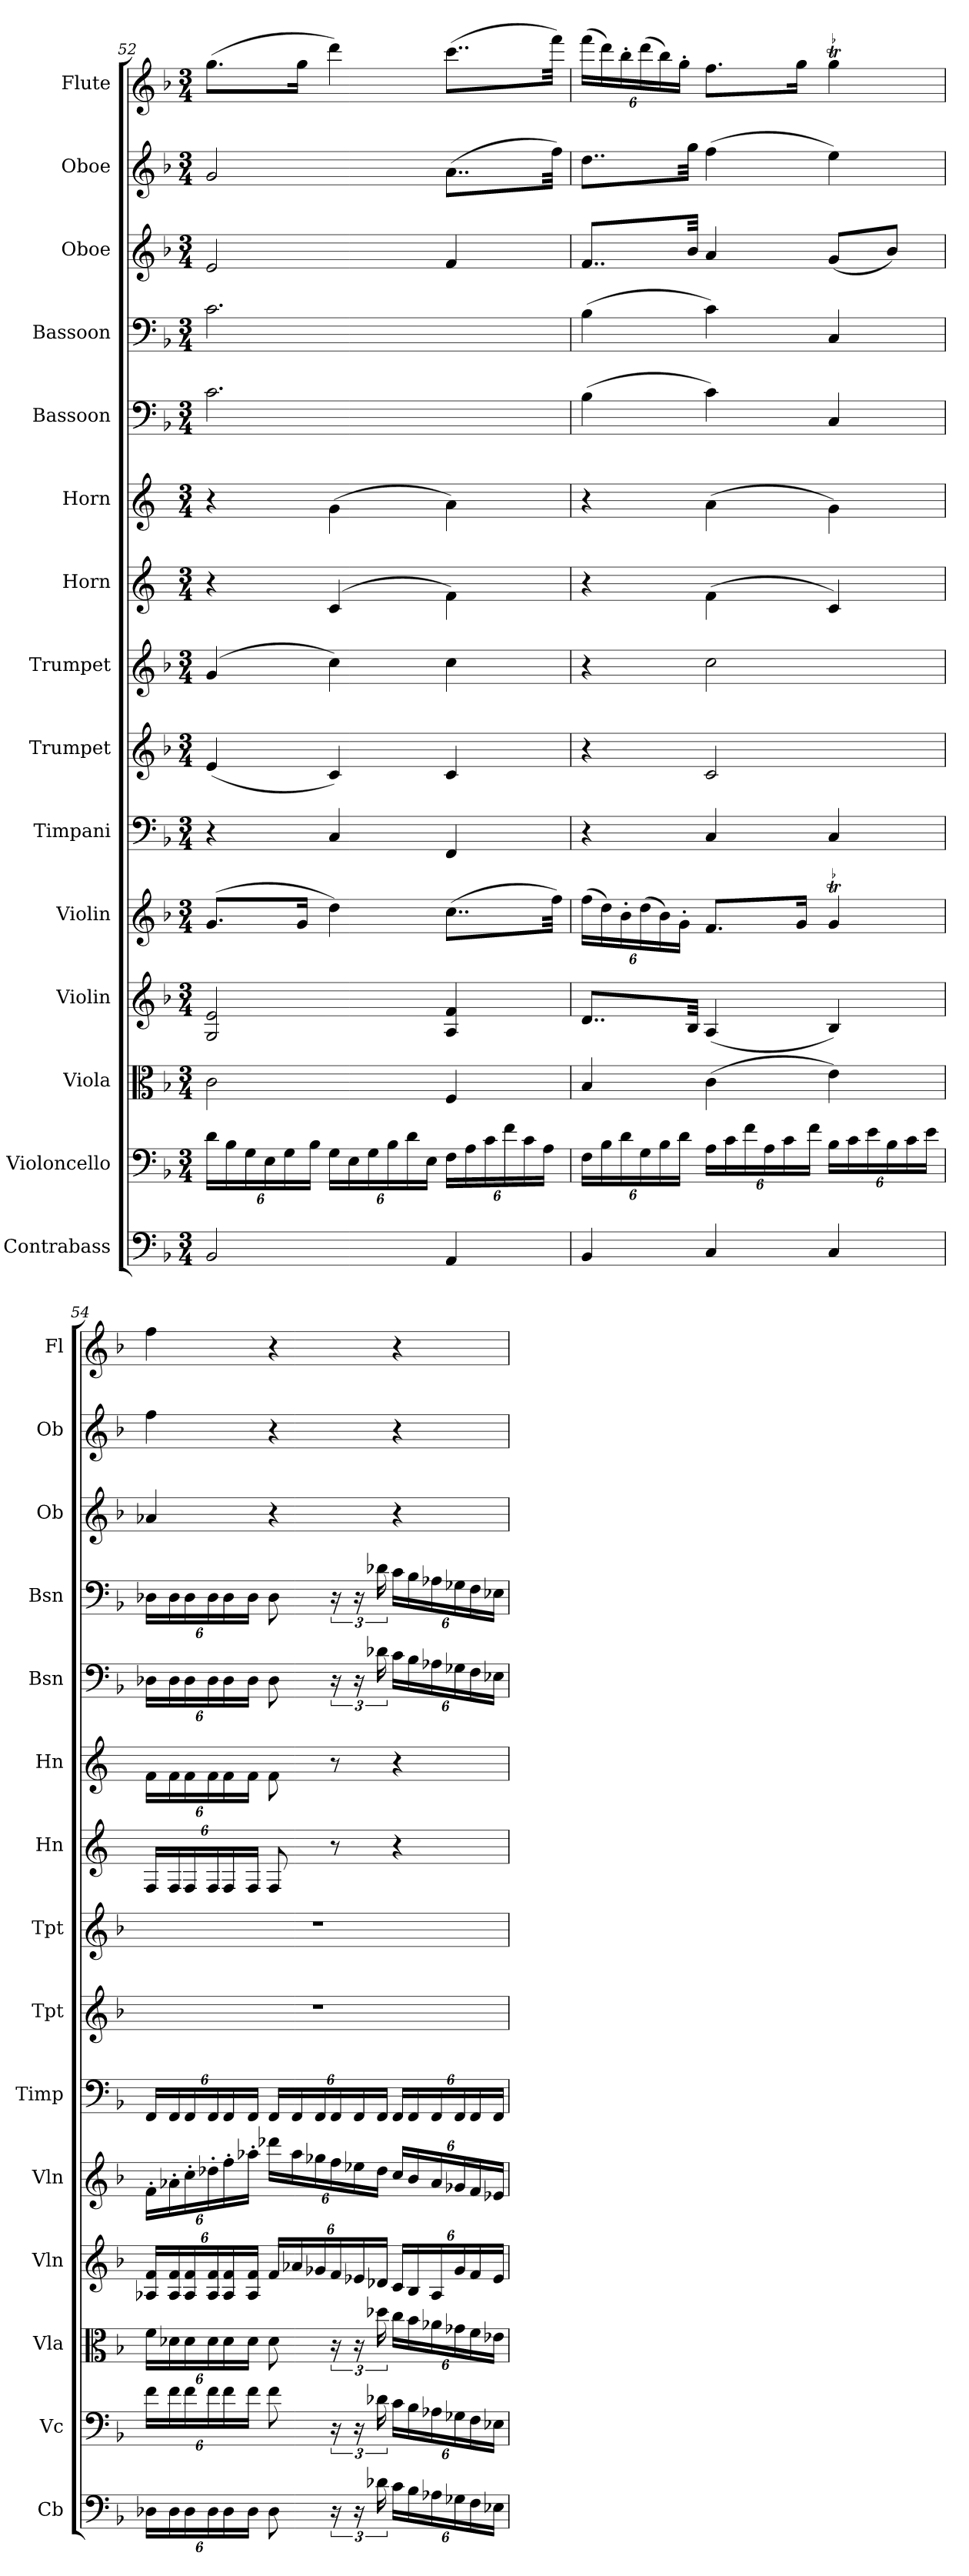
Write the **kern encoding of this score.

**kern	**kern	**kern	**kern	**kern	**kern	**kern	**kern	**kern	**kern	**kern	**kern	**kern	**kern	**kern
*part15	*part14	*part13	*part12	*part11	*part10	*part9	*part8	*part7	*part6	*part5	*part4	*part3	*part2	*part1
*staff15	*staff14	*staff13	*staff12	*staff11	*staff10	*staff9	*staff8	*staff7	*staff6	*staff5	*staff4	*staff3	*staff2	*staff1
*I"Contrabass	*I"Violoncello	*I"Viola	*I"Violin	*I"Violin	*I"Timpani	*I"Trumpet	*I"Trumpet	*I"Horn	*I"Horn	*I"Bassoon	*I"Bassoon	*I"Oboe	*I"Oboe	*I"Flute
*I'Cb	*I'Vc	*I'Vla	*I'Vln	*I'Vln	*I'Timp	*I'Tpt	*I'Tpt	*I'Hn	*I'Hn	*I'Bsn	*I'Bsn	*I'Ob	*I'Ob	*I'Fl
*clefF4	*clefF4	*clefC3	*clefG2	*clefG2	*clefF4	*clefG2	*clefG2	*clefG2	*clefG2	*clefF4	*clefF4	*clefG2	*clefG2	*clefG2
*k[b-]	*k[b-]	*k[b-]	*k[b-]	*k[b-]	*k[b-]	*k[b-]	*k[b-]	*k[]	*k[]	*k[b-]	*k[b-]	*k[b-]	*k[b-]	*k[b-]
*M3/4	*M3/4	*M3/4	*M3/4	*M3/4	*M3/4	*M3/4	*M3/4	*M3/4	*M3/4	*M3/4	*M3/4	*M3/4	*M3/4	*M3/4
=52	=52	=52	=52	=52	=52	=52	=52	=52	=52	=52	=52	=52	=52	=52
2BB-/	24d\LL	2c\	2G/ 2e/	(8.g/L	4r	(4e/	(4g/	4r	4r	2.c\	2.c\	2e/	2g/	(8.gg\L
.	24B-\	.	.	.	.	.	.	.	.	.	.	.	.	.
.	24G\	.	.	.	.	.	.	.	.	.	.	.	.	.
.	24E\	.	.	.	.	.	.	.	.	.	.	.	.	.
.	24G\	.	.	.	.	.	.	.	.	.	.	.	.	.
.	.	.	.	16g/Jk	.	.	.	.	.	.	.	.	.	16gg\Jk
.	24B-\JJ	.	.	.	.	.	.	.	.	.	.	.	.	.
.	24G\LL	.	.	4dd\)	4C/	4c/)	4cc\)	(4c/	(4g\	.	.	.	.	4ddd\)
.	24E\	.	.	.	.	.	.	.	.	.	.	.	.	.
.	24G\	.	.	.	.	.	.	.	.	.	.	.	.	.
.	24B-\	.	.	.	.	.	.	.	.	.	.	.	.	.
.	24d\	.	.	.	.	.	.	.	.	.	.	.	.	.
.	24E\JJ	.	.	.	.	.	.	.	.	.	.	.	.	.
4AA/	24F\LL	4F/	4A/ 4f/	(8..cc\L	4FF/	4c/	4cc\	4f\)	4a\)	.	.	4f/	(8..a\L	(8..ccc\L
.	24A\	.	.	.	.	.	.	.	.	.	.	.	.	.
.	24c\	.	.	.	.	.	.	.	.	.	.	.	.	.
.	24f\	.	.	.	.	.	.	.	.	.	.	.	.	.
.	24c\	.	.	.	.	.	.	.	.	.	.	.	.	.
.	24A\JJ	.	.	.	.	.	.	.	.	.	.	.	.	.
.	.	.	.	32ff\Jkk)	.	.	.	.	.	.	.	.	32ff\Jkk)	32fff\Jkk)
=53	=53	=53	=53	=53	=53	=53	=53	=53	=53	=53	=53	=53	=53	=53
4BB-/	24F\LL	4B-/	8..d/L	(24ff\LL	4r	4r	4r	4r	4r	(4B-\	(4B-\	8..f/L	8..dd\L	(24fff\LL
.	24B-\	.	.	24dd\)	.	.	.	.	.	.	.	.	.	24ddd\)
.	24d\	.	.	24b-'\	.	.	.	.	.	.	.	.	.	24bb-'\
.	24G\	.	.	(24dd\	.	.	.	.	.	.	.	.	.	(24ddd\
.	24B-\	.	.	24b-\)	.	.	.	.	.	.	.	.	.	24bb-\)
.	24d\JJ	.	.	24g'\JJ	.	.	.	.	.	.	.	.	.	24gg'\JJ
.	.	.	32B-/Jkk	.	.	.	.	.	.	.	.	32b-/Jkk	32gg\Jkk	.
4C/	24A\LL	(4c\	(4A/	8.f/L	4C/	2c/	2cc\	(4f\	(4a\	4c\)	4c\)	4a/	(4ff\	8.ff\L
.	24c\	.	.	.	.	.	.	.	.	.	.	.	.	.
.	24f\	.	.	.	.	.	.	.	.	.	.	.	.	.
.	24A\	.	.	.	.	.	.	.	.	.	.	.	.	.
.	24c\	.	.	.	.	.	.	.	.	.	.	.	.	.
.	.	.	.	16g/Jk	.	.	.	.	.	.	.	.	.	16gg\Jk
.	24f\JJ	.	.	.	.	.	.	.	.	.	.	.	.	.
!	!	!	!	!LO:TR:acc=-	!	!	!	!	!	!	!	!	!	!LO:TR:acc=-
4C/	24B-\LL	4e\)	4B-/)	4gt/	4C/	.	.	4c/)	4g\)	4C/	4C/	(8g/L	4ee\)	4ggt\
.	24c\	.	.	.	.	.	.	.	.	.	.	.	.	.
.	24e\	.	.	.	.	.	.	.	.	.	.	.	.	.
.	24B-\	.	.	.	.	.	.	.	.	.	.	8b-/J)	.	.
.	24c\	.	.	.	.	.	.	.	.	.	.	.	.	.
.	24e\JJ	.	.	.	.	.	.	.	.	.	.	.	.	.
=54	=54	=54	=54	=54	=54	=54	=54	=54	=54	=54	=54	=54	=54	=54
24D-X\LL	24f\LL	24f\LL	24A-X/ 24f/LL	24f'\LL	24FF/LL	2.r	2.r	24F/LL	24f\LL	24D-X\LL	24D-X\LL	4a-X/	4ff\	4ff\
24D-\	24f\	24d-X\	24A-/ 24f/	24a-X'\	24FF/	.	.	24F/	24f\	24D-\	24D-\	.	.	.
24D-\	24f\	24d-\	24A-/ 24f/	24cc'\	24FF/	.	.	24F/	24f\	24D-\	24D-\	.	.	.
24D-\	24f\	24d-\	24A-/ 24f/	24dd-X'\	24FF/	.	.	24F/	24f\	24D-\	24D-\	.	.	.
24D-\	24f\	24d-\	24A-/ 24f/	24ff'\	24FF/	.	.	24F/	24f\	24D-\	24D-\	.	.	.
24D-\JJ	24f\JJ	24d-\JJ	24A-/ 24f/JJ	24aa-X'\JJ	24FF/JJ	.	.	24F/JJ	24f\JJ	24D-\JJ	24D-\JJ	.	.	.
8D-\	8f\	8d-\	24f/LL	24ddd-X\LL	24FF/LL	.	.	8F/	8f\	8D-\	8D-\	4r	4r	4r
.	.	.	24a-X/	24aa-\	24FF/	.	.	.	.	.	.	.	.	.
.	.	.	24g-X/	24gg-X\	24FF/	.	.	.	.	.	.	.	.	.
24r	24r	24r	24f/	24ff\	24FF/	.	.	8r	8r	24r	24r	.	.	.
24r	24r	24r	24e-X/	24ee-X\	24FF/	.	.	.	.	24r	24r	.	.	.
24d-X\	24d-X\	24dd-X\	24d-X/JJ	24dd-\JJ	24FF/JJ	.	.	.	.	24d-X\	24d-X\	.	.	.
24c\LL	24c\LL	24cc\LL	24c/LL	24cc/LL	24FF/LL	.	.	4r	4r	24c\LL	24c\LL	4r	4r	4r
24B-\	24B-\	24b-\	24B-/	24b-/	24FF/	.	.	.	.	24B-\	24B-\	.	.	.
24A-X\	24A-X\	24a-X\	24A-/	24a-/	24FF/	.	.	.	.	24A-X\	24A-X\	.	.	.
24G-X\	24G-X\	24g-X\	24g-/	24g-X/	24FF/	.	.	.	.	24G-X\	24G-X\	.	.	.
24F\	24F\	24f\	24f/	24f/	24FF/	.	.	.	.	24F\	24F\	.	.	.
24E-X\JJ	24E-X\JJ	24e-X\JJ	24e-/JJ	24e-X/JJ	24FF/JJ	.	.	.	.	24E-X\JJ	24E-X\JJ	.	.	.
=	=	=	=	=	=	=	=	=	=	=	=	=	=	=
*-	*-	*-	*-	*-	*-	*-	*-	*-	*-	*-	*-	*-	*-	*-
